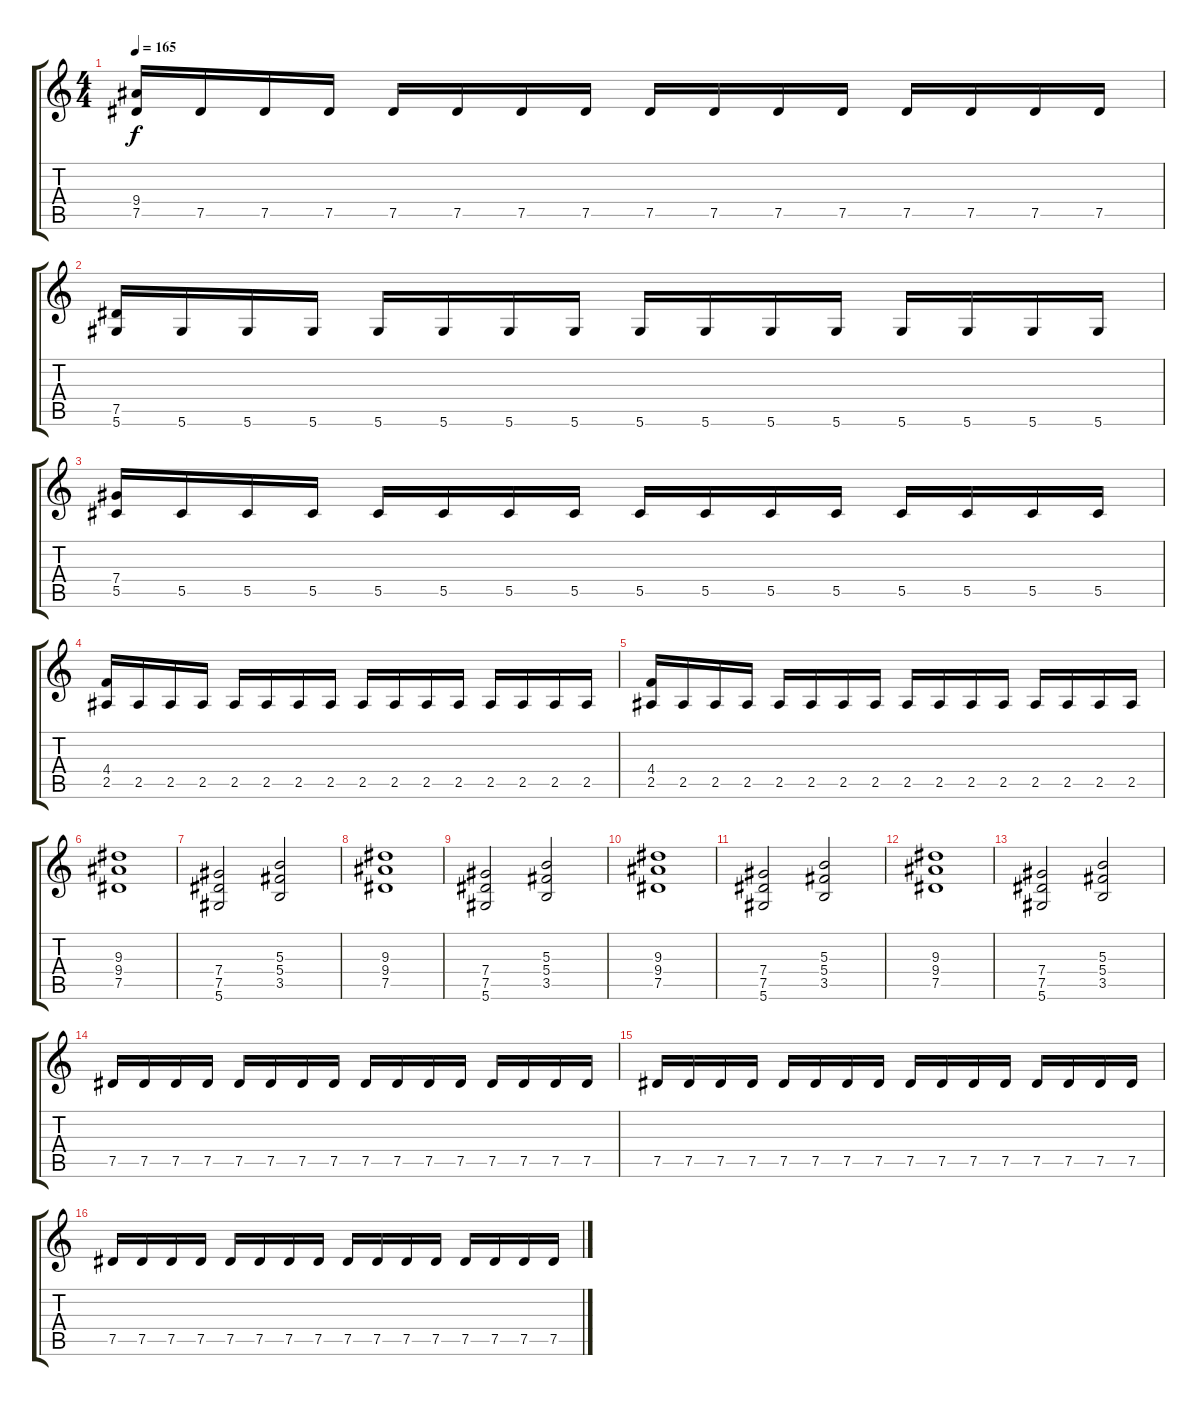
\track "" {instrument overdrivenguitar}
\staff {score tabs}
\tuning (Eb4 Bb3 Gb3 Db3 Ab2 Eb2) {hide}
\ts (4 4)
\tempo 165
\clef g2
\ks c
(9.4 7.5).16{dy f} 7.5.16 7.5.16 7.5.16 7.5.16 7.5.16 7.5.16 7.5.16 7.5.16 7.5.16 7.5.16 7.5.16 7.5.16 7.5.16 7.5.16 7.5.16 |
(7.5 5.6).16 5.6.16 5.6.16 5.6.16 5.6.16 5.6.16 5.6.16 5.6.16 5.6.16 5.6.16 5.6.16 5.6.16 5.6.16 5.6.16 5.6.16 5.6.16 |
(7.4 5.5).16 5.5.16 5.5.16 5.5.16 5.5.16 5.5.16 5.5.16 5.5.16 5.5.16 5.5.16 5.5.16 5.5.16 5.5.16 5.5.16 5.5.16 5.5.16 |
(4.4 2.5).16 2.5.16 2.5.16 2.5.16 2.5.16 2.5.16 2.5.16 2.5.16 2.5.16 2.5.16 2.5.16 2.5.16 2.5.16 2.5.16 2.5.16 2.5.16 |
(4.4 2.5).16 2.5.16 2.5.16 2.5.16 2.5.16 2.5.16 2.5.16 2.5.16 2.5.16 2.5.16 2.5.16 2.5.16 2.5.16 2.5.16 2.5.16 2.5.16 |
(9.3 9.4 7.5).1 |
(7.4 7.5 5.6).2 (5.3 5.4 3.5).2 |
(9.3 9.4 7.5).1 |
(7.4 7.5 5.6).2 (5.3 5.4 3.5).2 |
(9.3 9.4 7.5).1 |
(7.4 7.5 5.6).2 (5.3 5.4 3.5).2 |
(9.3 9.4 7.5).1 |
(7.4 7.5 5.6).2 (5.3 5.4 3.5).2 |
7.5.16 7.5.16 7.5.16 7.5.16 7.5.16 7.5.16 7.5.16 7.5.16 7.5.16 7.5.16 7.5.16 7.5.16 7.5.16 7.5.16 7.5.16 7.5.16 |
7.5.16 7.5.16 7.5.16 7.5.16 7.5.16 7.5.16 7.5.16 7.5.16 7.5.16 7.5.16 7.5.16 7.5.16 7.5.16 7.5.16 7.5.16 7.5.16 |
7.5.16 7.5.16 7.5.16 7.5.16 7.5.16 7.5.16 7.5.16 7.5.16 7.5.16 7.5.16 7.5.16 7.5.16 7.5.16 7.5.16 7.5.16 7.5.16
